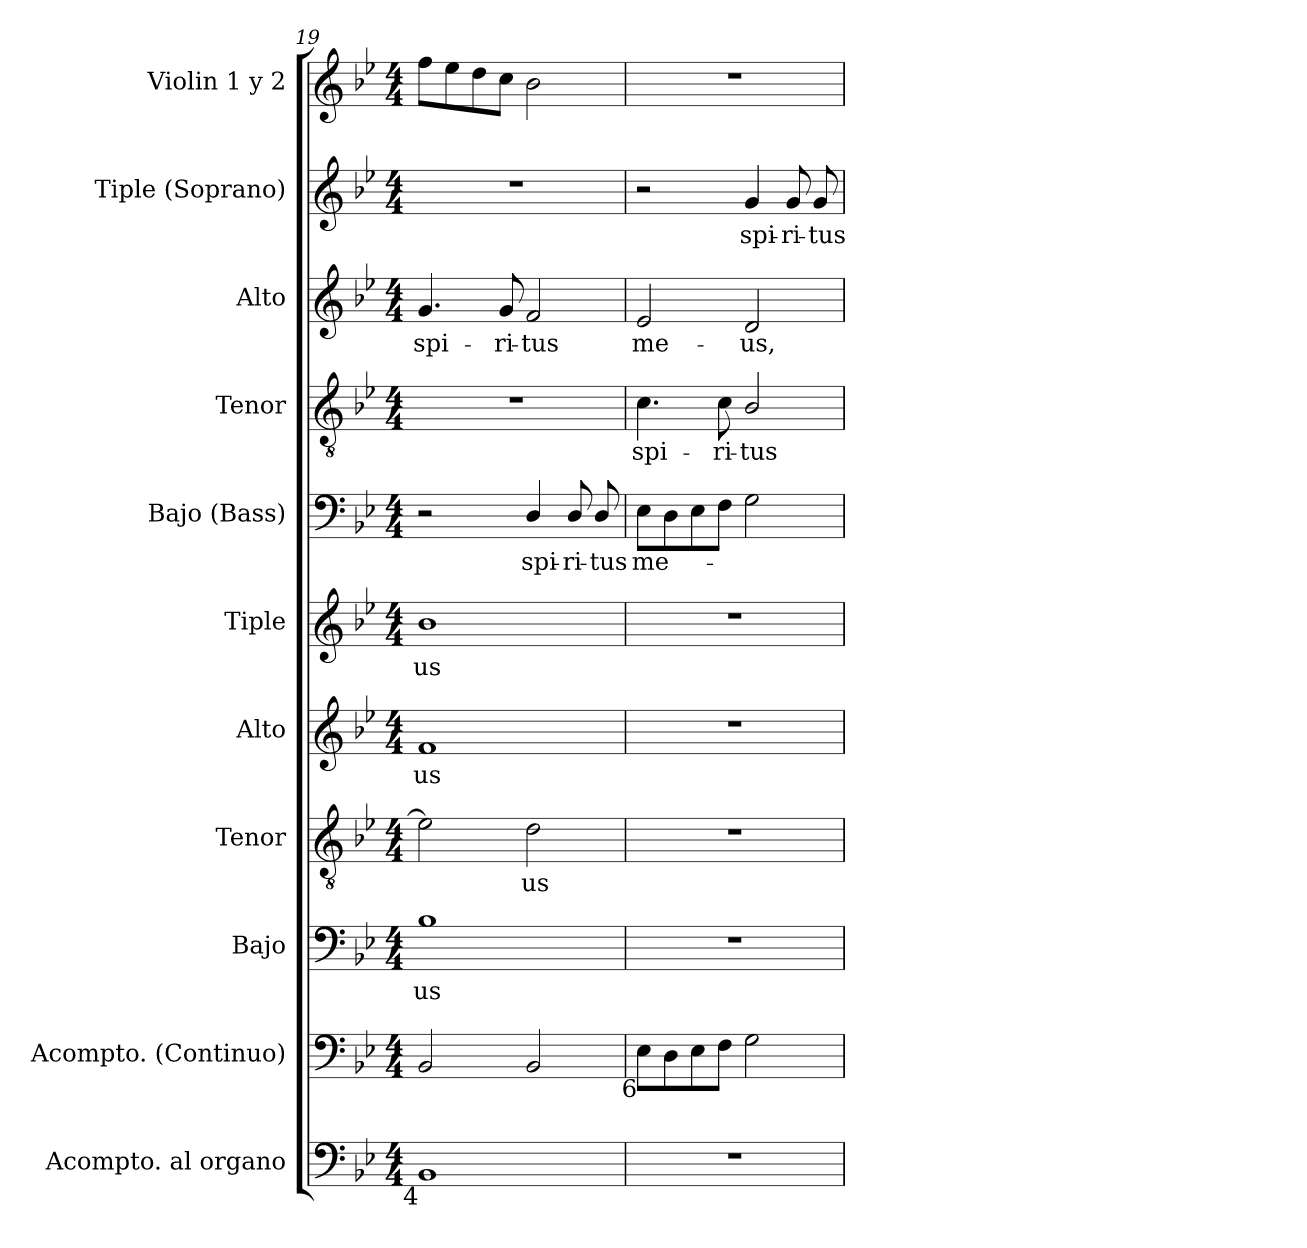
**kern	**kern	**kern	**text	**kern	**text	**kern	**text	**kern	**text	**kern	**text	**kern	**text	**kern	**text	**kern	**text	**kern
*part11	*part10	*part9	*part9	*part8	*part8	*part7	*part7	*part6	*part6	*part5	*part5	*part4	*part4	*part3	*part3	*part2	*part2	*part1
*staff11	*staff10	*staff9	*staff9	*staff8	*staff8	*staff7	*staff7	*staff6	*staff6	*staff5	*staff5	*staff4	*staff4	*staff3	*staff3	*staff2	*staff2	*staff1
*I"Acompto. al organo	*I"Acompto. (Continuo)	*I"Bajo	*	*I"Tenor	*	*I"Alto	*	*I"Tiple	*	*I"Bajo (Bass)	*	*I"Tenor	*	*I"Alto	*	*I"Tiple (Soprano)	*	*I"Violin  1 y 2
*I'Org.	*I'Cont.	*I'B.	*	*I'T.	*	*I'A.	*	*	*	*I'B.	*	*I'T.	*	*I'A.	*	*I'S.	*	*
*clefF4	*clefF4	*clefF4	*	*clefGv2	*	*clefG2	*	*clefG2	*	*clefF4	*	*clefGv2	*	*clefG2	*	*clefG2	*	*clefG2
*	*	*	*	*ITrd7c12	*	*	*	*	*	*	*	*ITrd7c12	*	*	*	*	*	*
*k[b-e-]	*k[b-e-]	*k[b-e-]	*	*k[b-e-]	*	*k[b-e-]	*	*k[b-e-]	*	*k[b-e-]	*	*k[b-e-]	*	*k[b-e-]	*	*k[b-e-]	*	*k[b-e-]
*B-:	*B-:	*B-:	*	*B-:	*	*B-:	*	*B-:	*	*B-:	*	*B-:	*	*B-:	*	*B-:	*	*B-:
*M4/4	*M4/4	*M4/4	*	*M4/4	*	*M4/4	*	*M4/4	*	*M4/4	*	*M4/4	*	*M4/4	*	*M4/4	*	*M4/4
=19	=19	=19	=19	=19	=19	=19	=19	=19	=19	=19	=19	=19	=19	=19	=19	=19	=19	=19
!	!	!	!LO:LY:b:color=#000000	!	!	!	!	!	!	!	!	!	!	!	!	!	!	!
!	!	!	!	!	!	!	!LO:LY:b:color=#000000	!	!	!	!	!	!	!	!	!	!	!
!	!	!	!	!	!	!	!	!	!LO:LY:b:color=#000000	!	!	!	!	!	!	!	!	!
!LO:TX:b:rj:t=4	!	!	!	!	!	!	!	!	!	!	!	!	!	!	!	!	!	!
!	!	!	!	!	!	!	!	!	!	!	!	!	!	!	!LO:LY:b:color=#000000	!	!	!
1BB-i	2BB-i/	1B-i	-us	2E-i\]	.	1fi	-us	1b-i	-us	2r	.	1r	.	4.gi/	spi-	1r	.	8ffi\L
.	.	.	.	.	.	.	.	.	.	.	.	.	.	.	.	.	.	8ee-i\
.	.	.	.	.	.	.	.	.	.	.	.	.	.	.	.	.	.	8ddi\
!	!	!	!	!	!	!	!	!	!	!	!	!	!	!	!LO:LY:b:color=#000000	!	!	!
.	.	.	.	.	.	.	.	.	.	.	.	.	.	8gi/	-ri-	.	.	8cci\J
!	!	!	!	!	!LO:LY:b:color=#000000	!	!	!	!	!	!	!	!	!	!	!	!	!
!	!	!	!	!	!	!	!	!	!	!	!LO:LY:b:color=#000000	!	!	!	!	!	!	!
!	!	!	!	!	!	!	!	!	!	!	!	!	!	!	!LO:LY:b:color=#000000	!	!	!
.	2BB-i/	.	.	2Di\	-us	.	.	.	.	4Di/	spi-	.	.	2fi/	-tus	.	.	2b-i\
!	!	!	!	!	!	!	!	!	!	!	!LO:LY:b:color=#000000	!	!	!	!	!	!	!
.	.	.	.	.	.	.	.	.	.	8Di/	-ri-	.	.	.	.	.	.	.
!	!	!	!	!	!	!	!	!	!	!	!LO:LY:b:color=#000000	!	!	!	!	!	!	!
.	.	.	.	.	.	.	.	.	.	8Di/	-tus	.	.	.	.	.	.	.
!!LO:PB:g=z
=20	=20	=20	=20	=20	=20	=20	=20	=20	=20	=20	=20	=20	=20	=20	=20	=20	=20	=20
!	!	!	!	!	!	!	!	!	!	!	!LO:LY:b:color=#000000	!	!	!	!	!	!	!
!	!	!	!	!	!	!	!	!	!	!	!	!	!LO:LY:b:color=#000000	!	!	!	!	!
!	!LO:TX:b:rj:t=6	!	!	!	!	!	!	!	!	!	!	!	!	!	!	!	!	!
!	!	!	!	!	!	!	!	!	!	!	!	!	!	!	!LO:LY:b:color=#000000	!	!	!
1r	8E-i\L	1r	.	1r	.	1r	.	1r	.	8E-i\L	me-	4.Ci\	spi-	2e-i/	me-	2r	.	1r
.	8Di\	.	.	.	.	.	.	.	.	8Di\	.	.	.	.	.	.	.	.
.	8E-i\	.	.	.	.	.	.	.	.	8E-i\	.	.	.	.	.	.	.	.
!	!	!	!	!	!	!	!	!	!	!	!	!	!LO:LY:b:color=#000000	!	!	!	!	!
.	8Fi\J	.	.	.	.	.	.	.	.	8Fi\J	.	8Ci\	-ri-	.	.	.	.	.
!	!	!	!	!	!	!	!	!	!	!	!	!	!LO:LY:b:color=#000000	!	!	!	!	!
!	!	!	!	!	!	!	!	!	!	!	!	!	!	!	!LO:LY:b:color=#000000	!	!	!
!	!	!	!	!	!	!	!	!	!	!	!	!	!	!	!	!	!LO:LY:b:color=#000000	!
.	2Gi\	.	.	.	.	.	.	.	.	2Gi\	.	2BB-i/	-tus	2di/	-us,	4gi/	spi-	.
!	!	!	!	!	!	!	!	!	!	!	!	!	!	!	!	!	!LO:LY:b:color=#000000	!
.	.	.	.	.	.	.	.	.	.	.	.	.	.	.	.	8gi/	-ri-	.
!	!	!	!	!	!	!	!	!	!	!	!	!	!	!	!	!	!LO:LY:b:color=#000000	!
.	.	.	.	.	.	.	.	.	.	.	.	.	.	.	.	8gi/	-tus	.
=	=	=	=	=	=	=	=	=	=	=	=	=	=	=	=	=	=	=
*-	*-	*-	*-	*-	*-	*-	*-	*-	*-	*-	*-	*-	*-	*-	*-	*-	*-	*-
